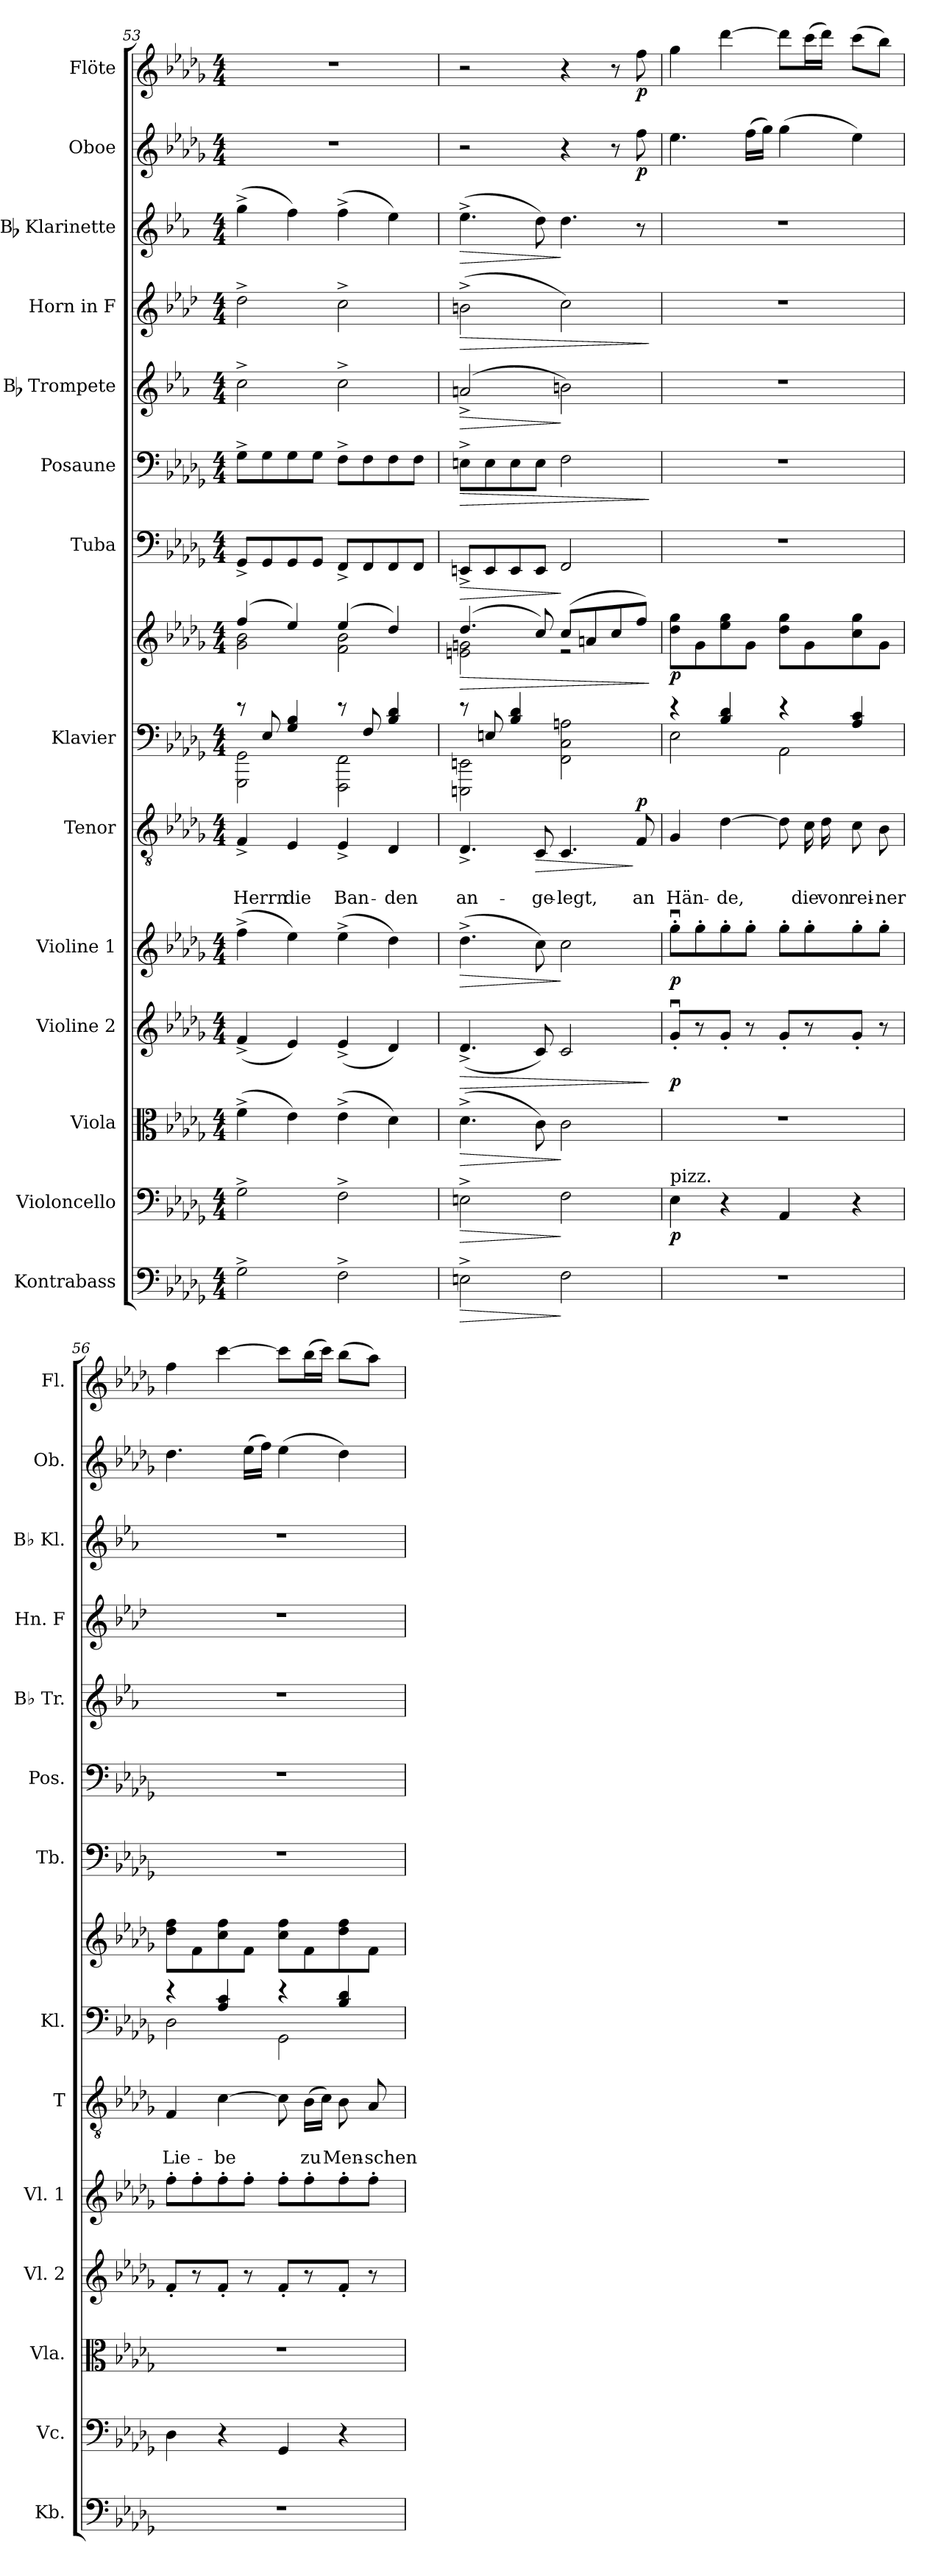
**kern	**dynam	**kern	**dynam	**kern	**dynam	**kern	**dynam	**kern	**dynam	**kern	**text	**text	**dynam	**kern	**kern	**dynam	**kern	**dynam	**kern	**dynam	**kern	**dynam	**kern	**dynam	**kern	**dynam	**kern	**dynam	**kern	**dynam
*part14	*part14	*part13	*part13	*part12	*part12	*part11	*part11	*part10	*part10	*part9	*part9	*part9	*part9	*part8	*part8	*part8	*part7	*part7	*part6	*part6	*part5	*part5	*part4	*part4	*part3	*part3	*part2	*part2	*part1	*part1
*staff15	*staff15	*staff14	*staff14	*staff13	*staff13	*staff12	*staff12	*staff11	*staff11	*staff10	*staff10	*staff10	*staff10	*staff9	*staff8	*staff8/9	*staff7	*staff7	*staff6	*staff6	*staff5	*staff5	*staff4	*staff4	*staff3	*staff3	*staff2	*staff2	*staff1	*staff1
*I"Kontrabass	*	*I"Violoncello	*	*I"Viola	*	*I"Violine 2	*	*I"Violine 1	*	*I"Tenor	*	*	*	*I"Klavier	*	*	*I"Tuba	*	*I"Posaune	*	*I"Bb Trompete	*	*I"Horn in F	*	*I"Bb Klarinette	*	*I"Oboe	*	*I"Flöte	*
*I'Kb.	*	*I'Vc.	*	*I'Vla.	*	*I'Vl. 2	*	*I'Vl. 1	*	*I'T	*	*	*	*I'Kl.	*	*	*I'Tb.	*	*I'Pos.	*	*I'Bb Tr.	*	*I'Hn. F	*	*I'Bb Kl.	*	*I'Ob.	*	*I'Fl.	*
!!LO:PB:g=z
*clefF4	*	*clefF4	*	*clefC3	*	*clefG2	*	*clefG2	*	*clefGv2	*	*	*	*clefF4	*clefG2	*	*clefF4	*	*clefF4	*	*clefG2	*	*clefG2	*	*clefG2	*	*clefG2	*	*clefG2	*
*ITrd7c12	*	*	*	*	*	*	*	*	*	*	*	*	*	*	*	*	*	*	*	*	*ITrd1c2	*	*ITrd4c7	*	*ITrd1c2	*	*	*	*	*
*k[b-e-a-d-g-]	*	*k[b-e-a-d-g-]	*	*k[b-e-a-d-g-]	*	*k[b-e-a-d-g-]	*	*k[b-e-a-d-g-]	*	*k[b-e-a-d-g-]	*	*	*	*k[b-e-a-d-g-]	*k[b-e-a-d-g-]	*	*k[b-e-a-d-g-]	*	*k[b-e-a-d-g-]	*	*k[b-e-a-d-g-]	*	*k[b-e-a-d-g-]	*	*k[b-e-a-d-g-]	*	*k[b-e-a-d-g-]	*	*k[b-e-a-d-g-]	*
*b-:	*	*b-:	*	*b-:	*	*b-:	*	*b-:	*	*b-:	*	*	*	*b-:	*b-:	*	*b-:	*	*b-:	*	*b-:	*	*b-:	*	*b-:	*	*b-:	*	*b-:	*
*M4/4	*	*M4/4	*	*M4/4	*	*M4/4	*	*M4/4	*	*M4/4	*	*	*	*M4/4	*M4/4	*	*M4/4	*	*M4/4	*	*M4/4	*	*M4/4	*	*M4/4	*	*M4/4	*	*M4/4	*
=53	=53	=53	=53	=53	=53	=53	=53	=53	=53	=53	=53	=53	=53	=53	=53	=53	=53	=53	=53	=53	=53	=53	=53	=53	=53	=53	=53	=53	=53	=53
!	!	!	!	!	!	!	!	!	!	!	!	!LO:LY:b	!	!	!	!	!	!	!	!	!	!	!	!	!	!	!	!	!	!
*	*	*	*	*	*	*	*	*	*	*	*	*	*	*^	*^	*	*	*	*	*	*	*	*	*	*	*	*	*	*	*
2GG-^>\	.	2G-^>\	.	(>4f^>\	.	(<4f^</	.	(>4ff^>\	.	4F^</	.	Herrn	.	8rd	2GGG-\ 2GG-\	(4ff/	2g-\ 2b-\	.	8GG-^</L	.	8G-^>\L	.	2b-^>\	.	2g-^>\	.	(>4ff^>\	.	1r	.	1r	.
.	.	.	.	.	.	.	.	.	.	.	.	.	.	8E-/	.	.	.	.	8GG-/	.	8G-\	.	.	.	.	.	.	.	.	.	.	.
!	!	!	!	!	!	!	!	!	!	!	!	!LO:LY:b	!	!	!	!	!	!	!	!	!	!	!	!	!	!	!	!	!	!	!	!
.	.	.	.	4e-\)	.	4e-/)	.	4ee-\)	.	4E-/	.	die	.	4G-/ 4B-/	.	4ee-/)	.	.	8GG-/	.	8G-\	.	.	.	.	.	4ee-\)	.	.	.	.	.
.	.	.	.	.	.	.	.	.	.	.	.	.	.	.	.	.	.	.	8GG-/J	.	8G-\J	.	.	.	.	.	.	.	.	.	.	.
!	!	!	!	!	!	!	!	!	!	!	!	!LO:LY:b	!	!	!	!	!	!	!	!	!	!	!	!	!	!	!	!	!	!	!	!
2FF^>\	.	2F^>\	.	(>4e-^>\	.	(<4e-^</	.	(>4ee-^>\	.	4E-^</	.	Ban-	.	8rd	2FFF\ 2FF\	(4ee-/	2f\ 2b-\	.	8FF^</L	.	8F^>\L	.	2b-^>\	.	2f^>\	.	(>4ee-^>\	.	.	.	.	.
.	.	.	.	.	.	.	.	.	.	.	.	.	.	8F/	.	.	.	.	8FF/	.	8F\	.	.	.	.	.	.	.	.	.	.	.
!	!	!	!	!	!	!	!	!	!	!	!	!LO:LY:b	!	!	!	!	!	!	!	!	!	!	!	!	!	!	!	!	!	!	!	!
.	.	.	.	4d-\)	.	4d-/)	.	4dd-\)	.	4D-/	.	-den	.	4B-/ 4d-/	.	4dd-/)	.	.	8FF/	.	8F\	.	.	.	.	.	4dd-\)	.	.	.	.	.
.	.	.	.	.	.	.	.	.	.	.	.	.	.	.	.	.	.	.	8FF/J	.	8F\J	.	.	.	.	.	.	.	.	.	.	.
=54	=54	=54	=54	=54	=54	=54	=54	=54	=54	=54	=54	=54	=54	=54	=54	=54	=54	=54	=54	=54	=54	=54	=54	=54	=54	=54	=54	=54	=54	=54	=54	=54
!	!LO:HP:b	!	!LO:HP:b	!	!LO:HP:b	!	!LO:HP:b	!	!LO:HP:b	!	!	!LO:LY:b	!	!	!	!	!	!LO:HP:b	!	!LO:HP:b	!	!LO:HP:b	!	!LO:HP:b	!	!LO:HP:b	!	!LO:HP:b	!	!	!	!
2EEn^>\	>	2En^>\	>	(>4.d-^>\	>	(<4.d-^</	>	(>4.dd-^>\	>	4.D-^</	.	an-	.	8rd	2EEEn\ 2EEn\	(4.dd-/	2en\ 2gn\	>	8EEn^</L	>	8En^>\L	>	(2gn^</	>	(>2en^>\	>	(>4.dd-^>\	>	2r	.	2r	.
.	.	.	.	.	.	.	.	.	.	.	.	.	.	8En/	.	.	.	.	8EE/	.	8E\	.	.	.	.	.	.	.	.	.	.	.
.	.	.	.	.	.	.	.	.	.	.	.	.	.	4B-/ 4d-/	.	.	.	.	8EE/	.	8E\	.	.	.	.	.	.	.	.	.	.	.
!	!	!	!	!	!	!	!	!	!	!	!	!LO:LY:b	!LO:HP:b	!	!	!	!	!	!	!	!	!	!	!	!	!	!	!	!	!	!	!
.	.	.	.	8c\)	.	8c/)	.	8cc\)	.	8C/	.	-ge-	>	.	.	8cc/)	.	.	8EE/J	.	8E\J	.	.	.	.	.	8cc\)	.	.	.	.	.
!	!	!	!	!	!	!	!	!	!	!	!	!LO:LY:b	!	!	!	!	!	!	!	!	!	!	!	!	!	!	!	!	!	!	!	!
2FF\	]	2F\	]	2c\	]	2c/	.	2cc\	]	4.C/	.	-legt,	.	2ryy	2FF\ 2C\ 2An\	(>8cc/L	2re	.	2FF/	]	2F\	.	2an\)	]	2f\)	.	4.cc\	]	4r	.	4r	.
.	.	.	.	.	.	.	.	.	.	.	.	.	.	.	.	8an/	.	.	.	.	.	.	.	.	.	.	.	.	.	.	.	.
.	.	.	.	.	.	.	.	.	.	.	.	.	.	.	.	8cc/	.	.	.	.	.	.	.	.	.	.	.	.	8r	.	8r	.
!	!	!	!	!	!	!	!	!	!	!	!	!LO:LY:b	!LO:DY:n=1:a	!	!	!	!	!	!	!	!	!	!	!	!	!	!	!	!	!LO:DY:b	!	!LO:DY:b
.	.	.	.	.	.	.	.	.	.	8F/	.	an	] p	.	.	8ff/J)	.	.	.	.	.	.	.	.	.	.	8r	.	8ff\	p	8ff\	p
*	*	*	*	*	*	*	*	*	*	*	*	*	*	*v	*v	*	*	*	*	*	*	*	*	*	*	*	*	*	*	*	*	*
*	*	*	*	*	*	*	*	*	*	*	*	*	*	*	*v	*v	*	*	*	*	*	*	*	*	*	*	*	*	*	*	*
.	.	.	.	.	.	.	]	.	.	.	.	.	.	.	.	]	.	.	.	]	.	.	.	]	.	.	.	.	.	.
=55	=55	=55	=55	=55	=55	=55	=55	=55	=55	=55	=55	=55	=55	=55	=55	=55	=55	=55	=55	=55	=55	=55	=55	=55	=55	=55	=55	=55	=55	=55
!	!	!LO:TX:a:t=pizz.	!	!	!	!	!	!	!	!	!	!	!	!	!	!	!	!	!	!	!	!	!	!	!	!	!	!	!	!
!	!	!	!LO:DY:b	!	!	!	!LO:DY:b	!	!LO:DY:b	!	!	!LO:LY:b	!	!	!	!LO:DY:b	!	!	!	!	!	!	!	!	!	!	!	!	!	!
*	*	*	*	*	*	*	*	*	*	*	*	*	*	*^	*	*	*	*	*	*	*	*	*	*	*	*	*	*	*	*
1r	.	4E-\	p	1r	.	8g-u>'</L	p	8gg-u>'>\L	p	4G-/	.	Hän-	.	4re	2E-\	8dd-\ 8gg-\L	p	1r	.	1r	.	1r	.	1r	.	1r	.	4.ee-\	.	4gg-\	.
.	.	.	.	.	.	8r	.	8gg-'>\	.	.	.	.	.	.	.	8g-\	.	.	.	.	.	.	.	.	.	.	.	.	.	.	.
!	!	!	!	!	!	!	!	!	!	!	!	!LO:LY:b	!	!	!	!	!	!	!	!	!	!	!	!	!	!	!	!	!	!	!
.	.	4r	.	.	.	8g-'</J	.	8gg-'>\	.	[4d-\	.	-de,	.	4B-/ 4d-/	.	8ee-\ 8gg-\	.	.	.	.	.	.	.	.	.	.	.	.	.	[4ddd-\	.
.	.	.	.	.	.	8r	.	8gg-'>\J	.	.	.	.	.	.	.	8g-\J	.	.	.	.	.	.	.	.	.	.	.	(>16ff\LL	.	.	.
.	.	.	.	.	.	.	.	.	.	.	.	.	.	.	.	.	.	.	.	.	.	.	.	.	.	.	.	16gg-\JJ)	.	.	.
.	.	4AA-/	.	.	.	8g-'</L	.	8gg-'>\L	.	8d-\]	.	.	.	4re	2AA-\	8dd-\ 8gg-\L	.	.	.	.	.	.	.	.	.	.	.	(>4gg-\	.	8ddd-\L]	.
!	!	!	!	!	!	!	!	!	!	!	!	!LO:LY:b	!	!	!	!	!	!	!	!	!	!	!	!	!	!	!	!	!	!	!
.	.	.	.	.	.	8r	.	8gg-'>\	.	16c\	.	die	.	.	.	8g-\	.	.	.	.	.	.	.	.	.	.	.	.	.	(>16ccc\L	.
!	!	!	!	!	!	!	!	!	!	!	!	!LO:LY:b	!	!	!	!	!	!	!	!	!	!	!	!	!	!	!	!	!	!	!
.	.	.	.	.	.	.	.	.	.	16d-\	.	von	.	.	.	.	.	.	.	.	.	.	.	.	.	.	.	.	.	16ddd-\JJ)	.
!	!	!	!	!	!	!	!	!	!	!	!	!LO:LY:b	!	!	!	!	!	!	!	!	!	!	!	!	!	!	!	!	!	!	!
.	.	4r	.	.	.	8g-'</J	.	8gg-'>\	.	8c\	.	rei-	.	4A-/ 4c/	.	8cc\ 8gg-\	.	.	.	.	.	.	.	.	.	.	.	4ee-\)	.	(>8ccc\L	.
!	!	!	!	!	!	!	!	!	!	!	!	!LO:LY:b	!	!	!	!	!	!	!	!	!	!	!	!	!	!	!	!	!	!	!
.	.	.	.	.	.	8r	.	8gg-'>\J	.	8B-\	.	-ner	.	.	.	8g-\J	.	.	.	.	.	.	.	.	.	.	.	.	.	8bb-\J)	.
=56	=56	=56	=56	=56	=56	=56	=56	=56	=56	=56	=56	=56	=56	=56	=56	=56	=56	=56	=56	=56	=56	=56	=56	=56	=56	=56	=56	=56	=56	=56	=56
!	!	!	!	!	!	!	!	!	!	!	!	!LO:LY:b	!	!	!	!	!	!	!	!	!	!	!	!	!	!	!	!	!	!	!
1r	.	4D-\	.	1r	.	8f'</L	.	8ff'>\L	.	4F/	.	Lie-	.	4re	2D-\	8dd-\ 8ff\L	.	1r	.	1r	.	1r	.	1r	.	1r	.	4.dd-\	.	4ff\	.
.	.	.	.	.	.	8r	.	8ff'>\	.	.	.	.	.	.	.	8f\	.	.	.	.	.	.	.	.	.	.	.	.	.	.	.
!	!	!	!	!	!	!	!	!	!	!	!	!LO:LY:b	!	!	!	!	!	!	!	!	!	!	!	!	!	!	!	!	!	!	!
.	.	4r	.	.	.	8f'</J	.	8ff'>\	.	[4c\	.	-be	.	4A-/ 4c/	.	8cc\ 8ff\	.	.	.	.	.	.	.	.	.	.	.	.	.	[4ccc\	.
.	.	.	.	.	.	8r	.	8ff'>\J	.	.	.	.	.	.	.	8f\J	.	.	.	.	.	.	.	.	.	.	.	(>16ee-\LL	.	.	.
.	.	.	.	.	.	.	.	.	.	.	.	.	.	.	.	.	.	.	.	.	.	.	.	.	.	.	.	16ff\JJ)	.	.	.
.	.	4GG-/	.	.	.	8f'</L	.	8ff'>\L	.	8c\]	.	.	.	4re	2GG-\	8cc\ 8ff\L	.	.	.	.	.	.	.	.	.	.	.	(>4ee-\	.	8ccc\L]	.
!	!	!	!	!	!	!	!	!	!	!	!	!LO:LY:b	!	!	!	!	!	!	!	!	!	!	!	!	!	!	!	!	!	!	!
.	.	.	.	.	.	8r	.	8ff'>\	.	(>16B-\LL	.	zu	.	.	.	8f\	.	.	.	.	.	.	.	.	.	.	.	.	.	(>16bb-\L	.
.	.	.	.	.	.	.	.	.	.	16c\JJ)	.	.	.	.	.	.	.	.	.	.	.	.	.	.	.	.	.	.	.	16ccc\JJ)	.
!	!	!	!	!	!	!	!	!	!	!	!	!LO:LY:b	!	!	!	!	!	!	!	!	!	!	!	!	!	!	!	!	!	!	!
.	.	4r	.	.	.	8f'</J	.	8ff'>\	.	8B-\	.	Men-	.	4B-/ 4d-/	.	8dd-\ 8ff\	.	.	.	.	.	.	.	.	.	.	.	4dd-\)	.	(>8bb-\L	.
!	!	!	!	!	!	!	!	!	!	!	!	!LO:LY:b	!	!	!	!	!	!	!	!	!	!	!	!	!	!	!	!	!	!	!
.	.	.	.	.	.	8r	.	8ff'>\J	.	8A-/	.	-schen-	.	.	.	8f\J	.	.	.	.	.	.	.	.	.	.	.	.	.	8aa-\J)	.
*	*	*	*	*	*	*	*	*	*	*	*	*	*	*v	*v	*	*	*	*	*	*	*	*	*	*	*	*	*	*	*	*
=	=	=	=	=	=	=	=	=	=	=	=	=	=	=	=	=	=	=	=	=	=	=	=	=	=	=	=	=	=	=
*-	*-	*-	*-	*-	*-	*-	*-	*-	*-	*-	*-	*-	*-	*-	*-	*-	*-	*-	*-	*-	*-	*-	*-	*-	*-	*-	*-	*-	*-	*-
